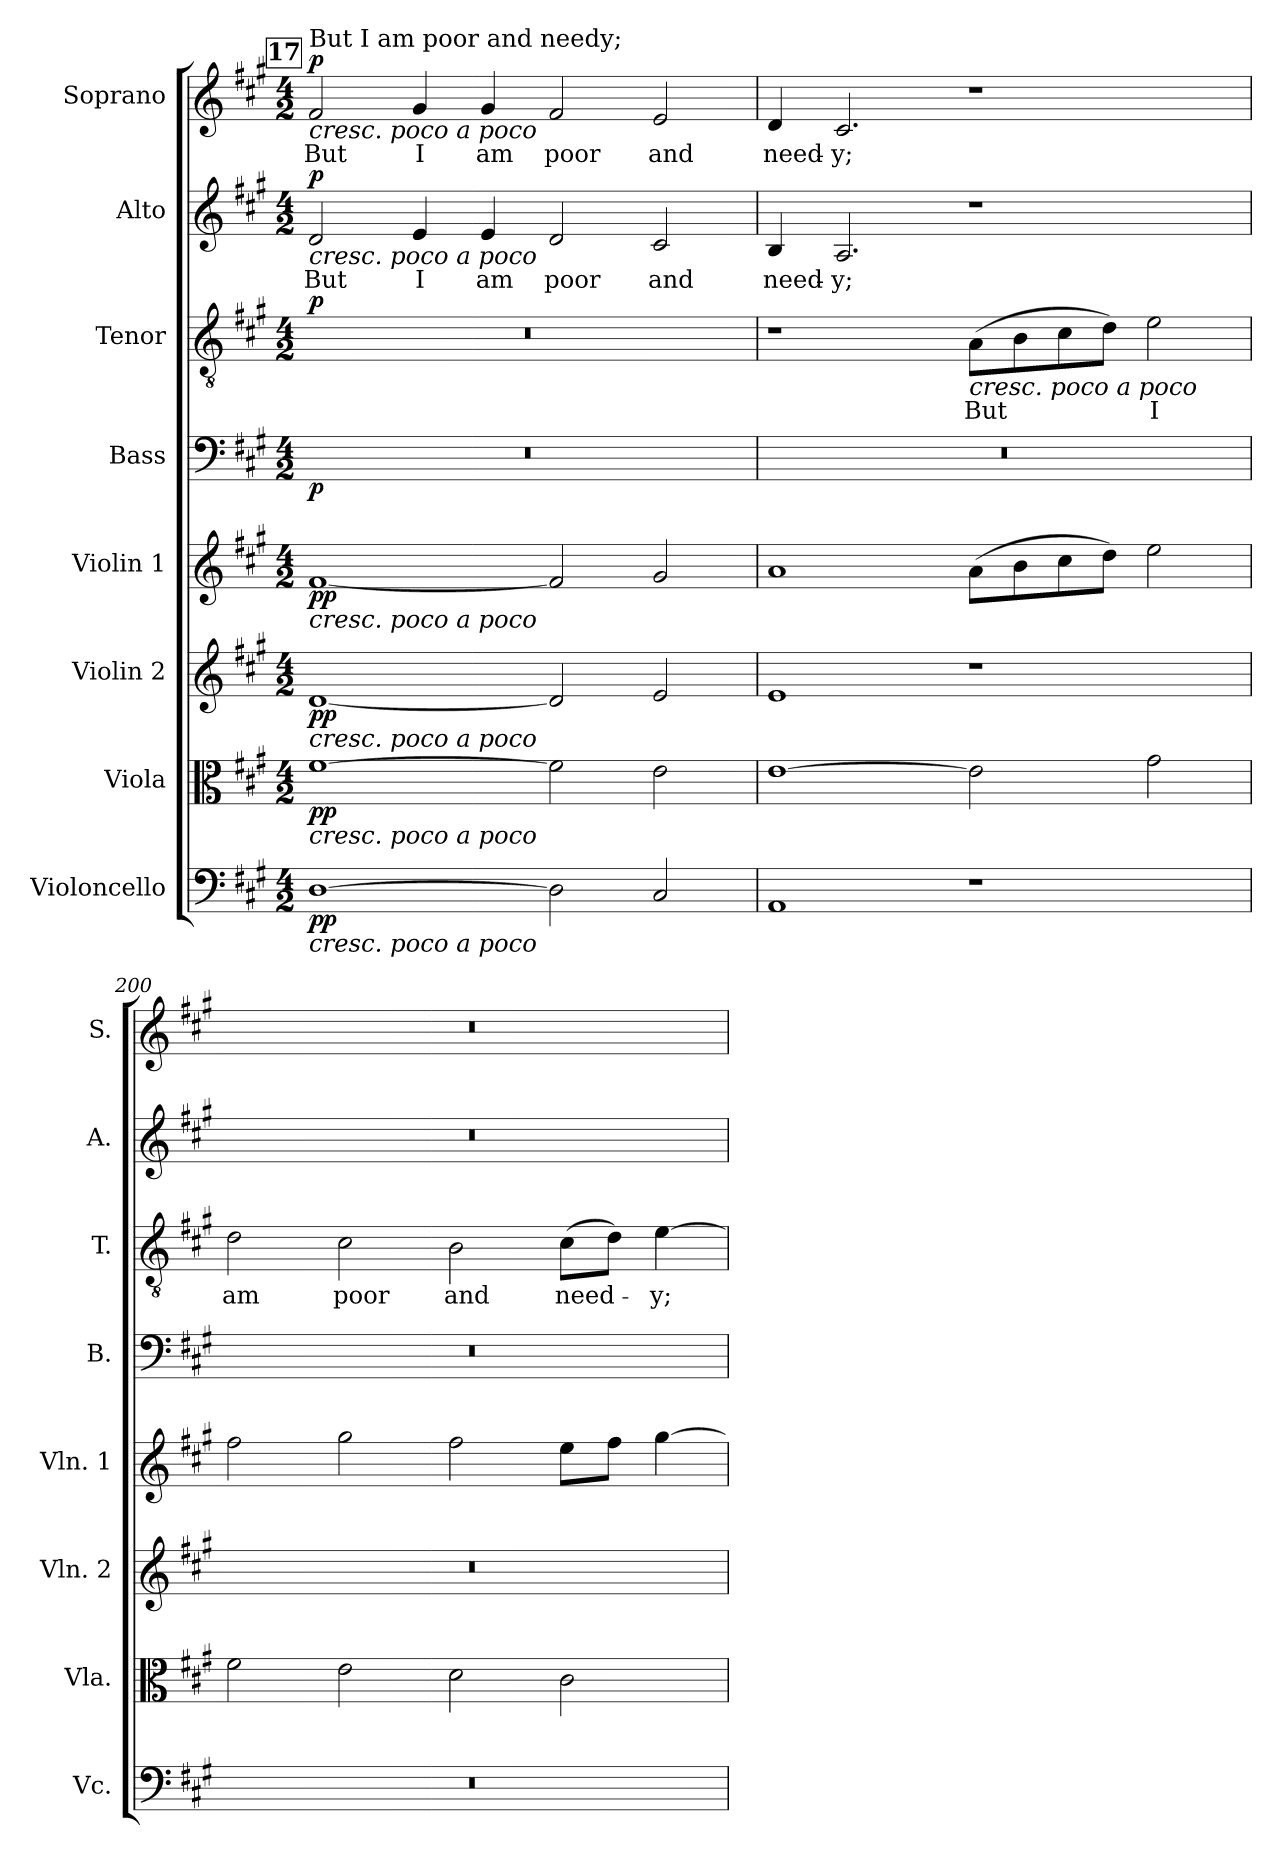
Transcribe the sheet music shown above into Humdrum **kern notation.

**kern	**dynam	**kern	**dynam	**kern	**dynam	**kern	**dynam	**kern	**dynam	**kern	**text	**dynam	**kern	**text	**dynam	**kern	**text	**dynam
*part8	*part8	*part7	*part7	*part6	*part6	*part5	*part5	*part4	*part4	*part3	*part3	*part3	*part2	*part2	*part2	*part1	*part1	*part1
*staff8	*staff8	*staff7	*staff7	*staff6	*staff6	*staff5	*staff5	*staff4	*staff4	*staff3	*staff3	*staff3	*staff2	*staff2	*staff2	*staff1	*staff1	*staff1
*I"Violoncello	*	*I"Viola	*	*I"Violin 2	*	*I"Violin 1	*	*I"Bass	*	*I"Tenor	*	*	*I"Alto	*	*	*I"Soprano	*	*
*I'Vc.	*	*I'Vla.	*	*I'Vln. 2	*	*I'Vln. 1	*	*I'B.	*	*I'T.	*	*	*I'A.	*	*	*I'S.	*	*
*clefF4	*	*clefC3	*	*clefG2	*	*clefG2	*	*clefF4	*	*clefGv2	*	*	*clefG2	*	*	*clefG2	*	*
*k[f#c#g#]	*	*k[f#c#g#]	*	*k[f#c#g#]	*	*k[f#c#g#]	*	*k[f#c#g#]	*	*k[f#c#g#]	*	*	*k[f#c#g#]	*	*	*k[f#c#g#]	*	*
*M4/2	*	*M4/2	*	*M4/2	*	*M4/2	*	*M4/2	*	*M4/2	*	*	*M4/2	*	*	*M4/2	*	*
!!LO:REH:place=s1:a:B:fs=14:t=17
=198	=198	=198	=198	=198	=198	=198	=198	=198	=198	=198	=198	=198	=198	=198	=198	=198	=198	=198
!	!	!	!	!	!	!	!	!	!	!	!	!	!	!	!	!LO:TX:a:t=But I am poor and needy;	!	!
!	!	!	!	!	!	!	!	!	!	!	!	!	!	!	!	!LO:TX:b:i:t=cresc. poco a poco	!	!
!	!	!	!	!	!	!	!	!	!	!	!	!	!LO:TX:b:i:t=cresc. poco a poco	!	!	!	!	!
!	!	!	!	!	!	!LO:TX:b:i:t=cresc. poco a poco	!	!	!	!	!	!	!	!	!	!	!	!
!	!	!	!	!LO:TX:b:i:t=cresc. poco a poco	!	!	!	!	!	!	!	!	!	!	!	!	!	!
!	!	!LO:TX:b:i:t=cresc. poco a poco	!	!	!	!	!	!	!	!	!	!	!	!	!	!	!	!
!LO:TX:b:i:t=cresc. poco a poco	!	!	!	!	!	!	!	!	!	!	!	!	!	!	!	!	!	!
!	!LO:DY:b	!	!LO:DY:b	!	!LO:DY:b	!	!LO:DY:b	!	!LO:DY:b	!	!	!LO:DY:b	!	!	!LO:DY:b	!	!	!LO:DY:b
[1D	pp	[1f#	pp	[1d	pp	[1f#	pp	0r	p	0r	.	p	2d/	But	p	2f#/	But	p
.	.	.	.	.	.	.	.	.	.	.	.	.	4e/	I	.	4g#/	I	.
.	.	.	.	.	.	.	.	.	.	.	.	.	4e/	am	.	4g#/	am	.
2D\]	.	2f#\]	.	2d/]	.	2f#/]	.	.	.	.	.	.	2d/	poor	.	2f#/	poor	.
2C#/	.	2e\	.	2e/	.	2g#/	.	.	.	.	.	.	2c#/	and	.	2e/	and	.
=199	=199	=199	=199	=199	=199	=199	=199	=199	=199	=199	=199	=199	=199	=199	=199	=199	=199	=199
1AA	.	[1e	.	1e	.	1a	.	0r	.	1r	.	.	4B/	need-	.	4d/	need-	.
.	.	.	.	.	.	.	.	.	.	.	.	.	2.A/	-y;	.	2.c#/	-y;	.
!	!	!	!	!	!	!	!	!	!	!LO:TX:b:i:t=cresc. poco a poco	!	!	!	!	!	!	!	!
1r	.	2e\]	.	1r	.	(>8a\L	.	.	.	(>8A\L	But	.	1r	.	.	1r	.	.
.	.	.	.	.	.	8b\	.	.	.	8B\	.	.	.	.	.	.	.	.
.	.	.	.	.	.	8cc#\	.	.	.	8c#\	.	.	.	.	.	.	.	.
.	.	.	.	.	.	8dd\J)	.	.	.	8d\J)	.	.	.	.	.	.	.	.
.	.	2g#\	.	.	.	2ee\	.	.	.	2e\	I	.	.	.	.	.	.	.
!!LO:PB:g=z
=200	=200	=200	=200	=200	=200	=200	=200	=200	=200	=200	=200	=200	=200	=200	=200	=200	=200	=200
0r	.	2f#\	.	0r	.	2ff#\	.	0r	.	2d\	am	.	0r	.	.	0r	.	.
.	.	2e\	.	.	.	2gg#\	.	.	.	2c#\	poor	.	.	.	.	.	.	.
.	.	2d\	.	.	.	2ff#\	.	.	.	2B\	and	.	.	.	.	.	.	.
.	.	2c#\	.	.	.	8ee\L	.	.	.	(>8c#\L	need-	.	.	.	.	.	.	.
.	.	.	.	.	.	8ff#\J	.	.	.	8d\J)	.	.	.	.	.	.	.	.
.	.	.	.	.	.	[4gg#\	.	.	.	[4e\	-y;	.	.	.	.	.	.	.
=	=	=	=	=	=	=	=	=	=	=	=	=	=	=	=	=	=	=
*-	*-	*-	*-	*-	*-	*-	*-	*-	*-	*-	*-	*-	*-	*-	*-	*-	*-	*-
